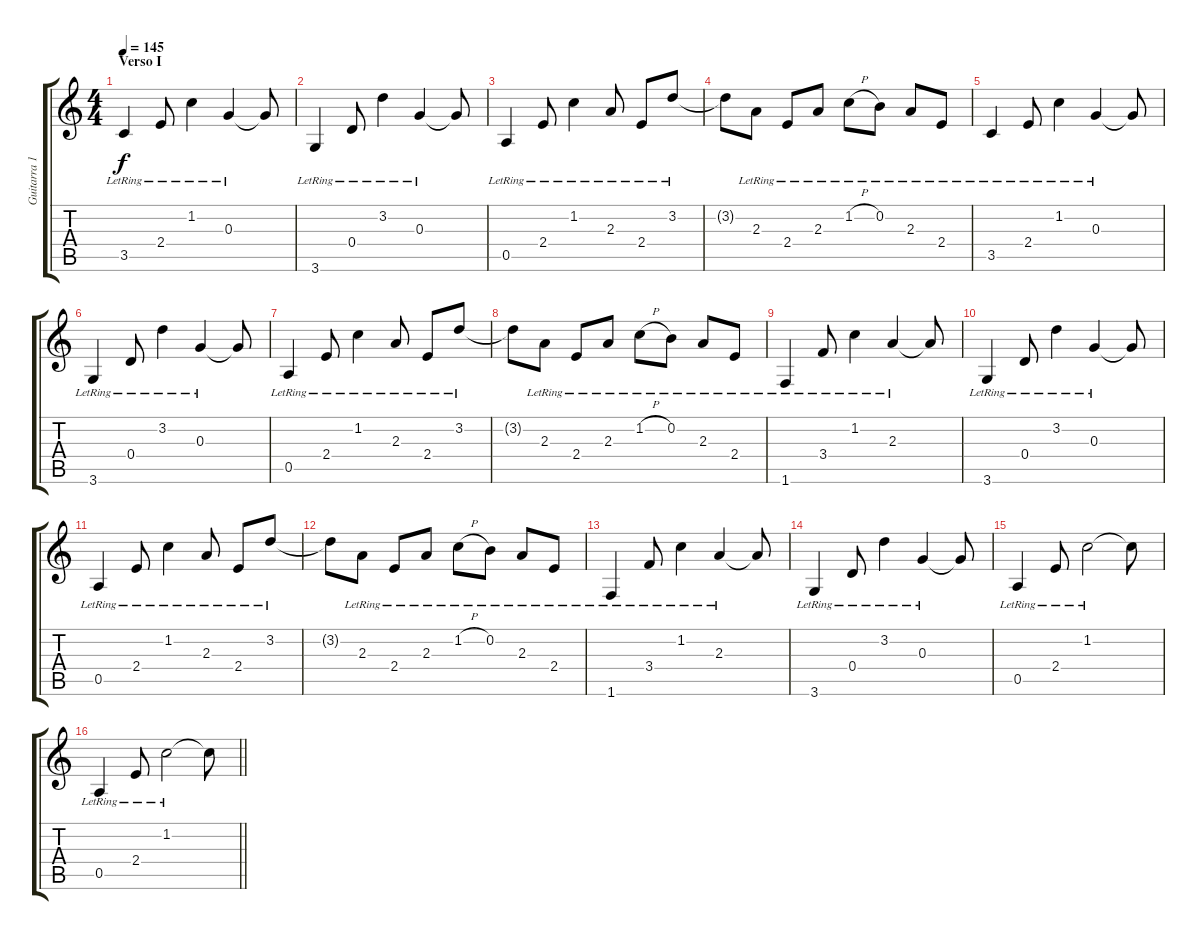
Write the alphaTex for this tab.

\track ("Guitarra 1" "Guitarra 1") {instrument acousticguitarnylon}
\staff {score tabs}
\tuning (E4 B3 G3 D3 A2 E2) {hide}
\ts (4 4)
\section ("" "Verso I")
\tempo 145
\clef g2
\ks c
3.5{lr}.4{dy f instrument acousticguitarnylon} 2.4{lr}.8 1.2{lr}.4 0.3{lr}.4 0.3{t}.8 |
3.6{lr}.4 0.4{lr}.8 3.2{lr}.4 0.3{lr}.4 0.3{t}.8 |
0.5{lr}.4 2.4{lr}.8 1.2{lr}.4 2.3{lr}.8 2.4{lr}.8 3.2{lr}.8 |
3.2{t}.8 2.3{lr}.8 2.4{lr}.8 2.3{lr}.8 1.2{h lr}.8 0.2{lr}.8 2.3{lr}.8 2.4{lr}.8 |
3.5{lr}.4 2.4{lr}.8 1.2{lr}.4 0.3{lr}.4 0.3{t}.8 |
3.6{lr}.4 0.4{lr}.8 3.2{lr}.4 0.3{lr}.4 0.3{t}.8 |
0.5{lr}.4 2.4{lr}.8 1.2{lr}.4 2.3{lr}.8 2.4{lr}.8 3.2{lr}.8 |
3.2{t}.8 2.3{lr}.8 2.4{lr}.8 2.3{lr}.8 1.2{h lr}.8 0.2{lr}.8 2.3{lr}.8 2.4{lr}.8 |
1.6{lr}.4 3.4{lr}.8 1.2{lr}.4 2.3{lr}.4 2.3{t}.8 |
3.6{lr}.4 0.4{lr}.8 3.2{lr}.4 0.3{lr}.4 0.3{t}.8 |
0.5{lr}.4 2.4{lr}.8 1.2{lr}.4 2.3{lr}.8 2.4{lr}.8 3.2{lr}.8 |
3.2{t}.8 2.3{lr}.8 2.4{lr}.8 2.3{lr}.8 1.2{h lr}.8 0.2{lr}.8 2.3{lr}.8 2.4{lr}.8 |
1.6{lr}.4 3.4{lr}.8 1.2{lr}.4 2.3{lr}.4 2.3{t}.8 |
3.6{lr}.4 0.4{lr}.8 3.2{lr}.4 0.3{lr}.4 0.3{t}.8 |
0.5{lr}.4 2.4{lr}.8 1.2{lr}.2 1.2{t}.8 |
\barLineRight lightlight
0.5{lr}.4 2.4{lr}.8 1.2{lr}.2 1.2{t}.8
